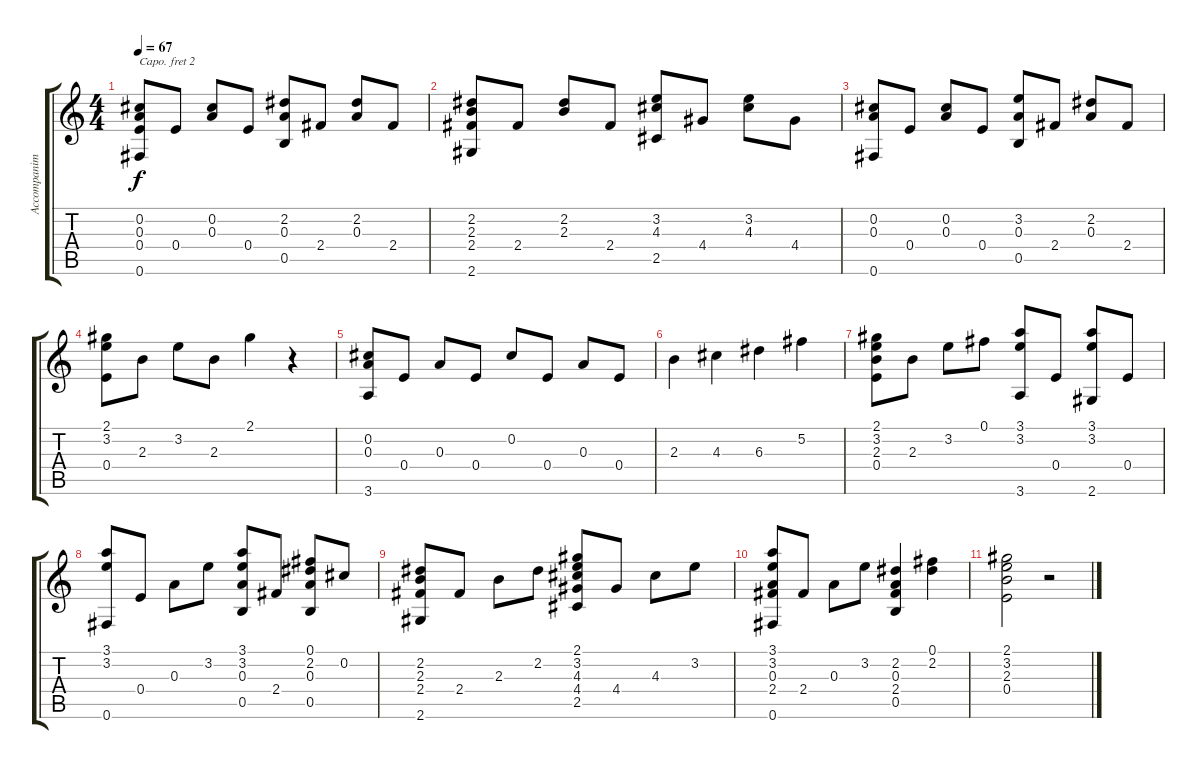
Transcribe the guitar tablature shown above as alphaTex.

\track ("Accompaniment" "Accompanim") {instrument acousticguitarsteel}
\staff {score tabs}
\capo 2
\tuning (E4 B3 G3 D3 A2 E2) {hide}
\ts (4 4)
\tempo 67
\clef g2
\ks c
(0.2 0.3 0.4 0.6).8{dy f} 0.4.8 (0.2 0.3).8 0.4.8 (2.2 0.3 0.5).8 2.4.8 (2.2 0.3).8 2.4.8 |
(2.2 2.3 2.4 2.6).8 2.4.8 (2.2 2.3).8 2.4.8 (3.2 4.3 2.5).8 4.4.8 (3.2 4.3).8 4.4.8 |
(0.2 0.3 0.6).8 0.4.8 (0.2 0.3).8 0.4.8 (3.2 0.3 0.5).8 2.4.8 (2.2 0.3).8 2.4.8 |
(2.1 3.2 0.4).8 2.3.8 3.2.8 2.3.8 2.1.4 r.4 |
(0.2 0.3 3.6).8 0.4.8 0.3.8 0.4.8 0.2.8 0.4.8 0.3.8 0.4.8 |
2.3.4 4.3.4 6.3.4 5.2.4 |
(2.1 3.2 2.3 0.4).8 2.3.8 3.2.8 0.1.8 (3.1 3.2 3.6).8 0.4.8 (3.1 3.2 2.6).8 0.4.8 |
(3.1 3.2 0.6).8 0.4.8 0.3.8 3.2.8 (3.1 3.2 0.3 0.5).8 2.4.8 (0.1 2.2 0.3 0.5).8 0.2.8 |
(2.2 2.3 2.4 2.6).8 2.4.8 2.3.8 2.2.8 (2.1 3.2 4.3 4.4 2.5).8 4.4.8 4.3.8 3.2.8 |
(3.1 3.2 0.3 2.4 0.6).8 2.4.8 0.3.8 3.2.8 (2.2 0.3 2.4 0.5).4 (0.1 2.2).4 |
(2.1 3.2 2.3 0.4).2 r.2
